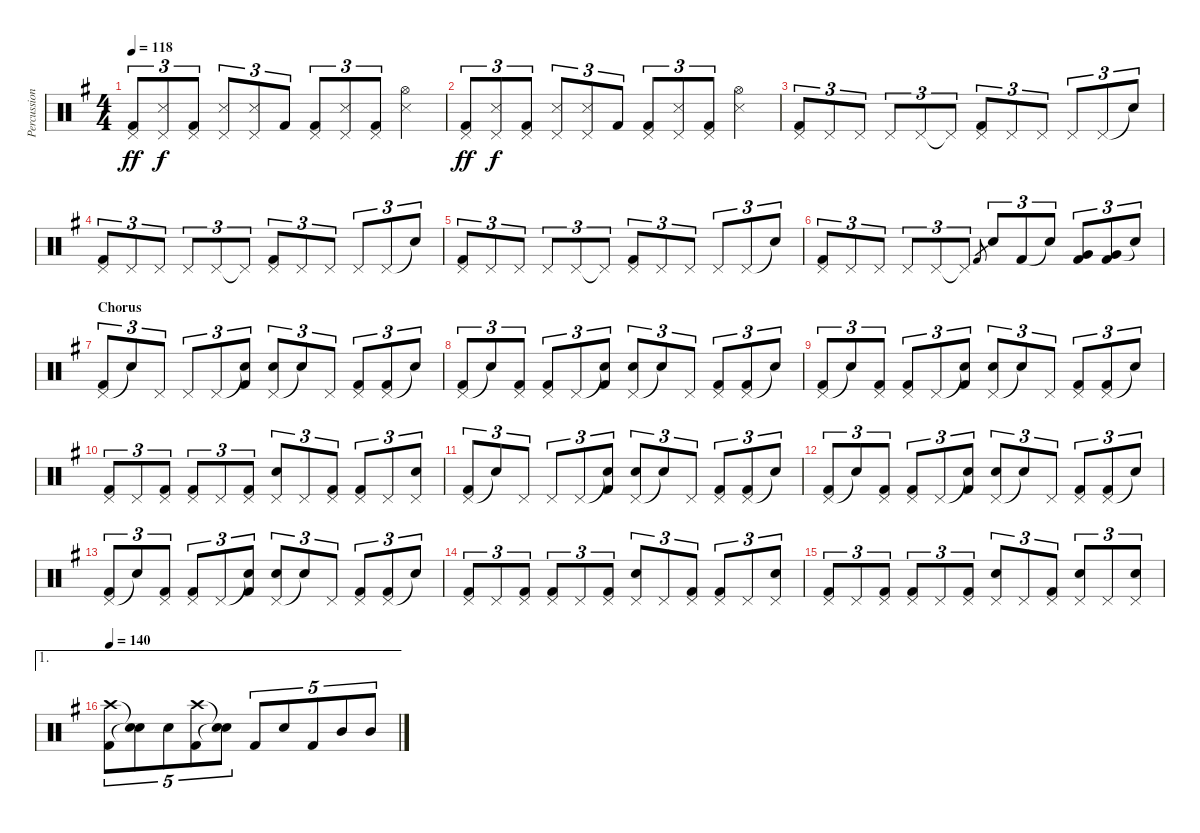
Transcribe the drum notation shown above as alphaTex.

\track ("Percussion" "Percussion") {instrument percussion}
\staff {score}
\articulation defaults
\ts (4 4)
\tempo 118
\clef neutral
\ks eminor
("Pedal Hi-Hat (hit)" "Kick (hit) 2").8{tu (3 2) dy ff} ("Pedal Hi-Hat (hit)" "Snare (side stick) 3").8{tu (3 2) dy f} ("Pedal Hi-Hat (hit)" "Kick (hit) 2").8{tu (3 2)} ("Pedal Hi-Hat (hit)" "Snare (side stick) 3").8{tu (3 2)} ("Pedal Hi-Hat (hit)" "Snare (side stick) 3").8{tu (3 2)} "Kick (hit) 2".8{tu (3 2)} ("Pedal Hi-Hat (hit)" "Kick (hit) 2").8{tu (3 2)} ("Pedal Hi-Hat (hit)" "Snare (side stick) 3").8{tu (3 2)} ("Pedal Hi-Hat (hit)" "Kick (hit) 2").8{tu (3 2)} ("Hi-Hat (open)" "Snare (side stick) 3").4 |
("Pedal Hi-Hat (hit)" "Kick (hit) 2").8{tu (3 2) dy ff} ("Pedal Hi-Hat (hit)" "Snare (side stick) 3").8{tu (3 2) dy f} ("Pedal Hi-Hat (hit)" "Kick (hit) 2").8{tu (3 2)} ("Pedal Hi-Hat (hit)" "Snare (side stick) 3").8{tu (3 2)} ("Pedal Hi-Hat (hit)" "Snare (side stick) 3").8{tu (3 2)} "Kick (hit) 2".8{tu (3 2)} ("Pedal Hi-Hat (hit)" "Kick (hit) 2").8{tu (3 2)} ("Pedal Hi-Hat (hit)" "Snare (side stick) 3").8{tu (3 2)} ("Pedal Hi-Hat (hit)" "Kick (hit) 2").8{tu (3 2)} ("Hi-Hat (open)" "Snare (side stick) 3").4 |
("Pedal Hi-Hat (hit)" "Kick (hit) 2").8{tu (3 2)} "Pedal Hi-Hat (hit)".8{tu (3 2)} "Pedal Hi-Hat (hit)".8{tu (3 2)} "Pedal Hi-Hat (hit)".8{tu (3 2)} "Pedal Hi-Hat (hit)".8{tu (3 2)} "Pedal Hi-Hat (hit)"{t}.8{tu (3 2)} ("Pedal Hi-Hat (hit)" "Kick (hit) 2").8{tu (3 2)} "Pedal Hi-Hat (hit)".8{tu (3 2)} "Pedal Hi-Hat (hit)".8{tu (3 2)} "Pedal Hi-Hat (hit)".8{tu (3 2)} "Pedal Hi-Hat (hit)".8{tu (3 2)} "Snare (hit)"{t}.8{tu (3 2)} |
("Pedal Hi-Hat (hit)" "Kick (hit) 2").8{tu (3 2)} "Pedal Hi-Hat (hit)".8{tu (3 2)} "Pedal Hi-Hat (hit)".8{tu (3 2)} "Pedal Hi-Hat (hit)".8{tu (3 2)} "Pedal Hi-Hat (hit)".8{tu (3 2)} "Pedal Hi-Hat (hit)"{t}.8{tu (3 2)} ("Pedal Hi-Hat (hit)" "Kick (hit) 2").8{tu (3 2)} "Pedal Hi-Hat (hit)".8{tu (3 2)} "Pedal Hi-Hat (hit)".8{tu (3 2)} "Pedal Hi-Hat (hit)".8{tu (3 2)} "Pedal Hi-Hat (hit)".8{tu (3 2)} "Snare (hit)"{t}.8{tu (3 2)} |
("Pedal Hi-Hat (hit)" "Kick (hit) 2").8{tu (3 2)} "Pedal Hi-Hat (hit)".8{tu (3 2)} "Pedal Hi-Hat (hit)".8{tu (3 2)} "Pedal Hi-Hat (hit)".8{tu (3 2)} "Pedal Hi-Hat (hit)".8{tu (3 2)} "Pedal Hi-Hat (hit)"{t}.8{tu (3 2)} ("Pedal Hi-Hat (hit)" "Kick (hit) 2").8{tu (3 2)} "Pedal Hi-Hat (hit)".8{tu (3 2)} "Pedal Hi-Hat (hit)".8{tu (3 2)} "Pedal Hi-Hat (hit)".8{tu (3 2)} "Pedal Hi-Hat (hit)".8{tu (3 2)} "Snare (hit)"{t}.8{tu (3 2)} |
("Pedal Hi-Hat (hit)" "Kick (hit) 2").8{tu (3 2)} "Pedal Hi-Hat (hit)".8{tu (3 2)} "Pedal Hi-Hat (hit)".8{tu (3 2)} "Pedal Hi-Hat (hit)".8{tu (3 2)} "Pedal Hi-Hat (hit)".8{tu (3 2)} "Pedal Hi-Hat (hit)"{t}.8{tu (3 2)} "Kick (hit) 2".8{gr} "Snare (hit) 2".8{tu (3 2)} "Kick (hit) 2".8{tu (3 2)} "Snare (hit)"{t}.8{tu (3 2)} ("Very Low Tom (hit)" "Kick (hit) 2").8{tu (3 2)} ("Very Low Tom (hit)" "Kick (hit) 2").8{tu (3 2)} "Snare (hit)"{t}.8{tu (3 2)} |
\section ("" "Chorus")
("Pedal Hi-Hat (hit)" "Kick (hit) 2").8{tu (3 2)} "Snare (hit)"{t}.8{tu (3 2)} "Pedal Hi-Hat (hit)".8{tu (3 2)} "Pedal Hi-Hat (hit)".8{tu (3 2)} "Pedal Hi-Hat (hit)".8{tu (3 2)} ("Snare (hit)"{t} "Kick (hit) 2").8{tu (3 2)} ("Pedal Hi-Hat (hit)" "Snare (hit) 2").8{tu (3 2)} "Snare (hit)"{t}.8{tu (3 2)} "Pedal Hi-Hat (hit)".8{tu (3 2)} ("Pedal Hi-Hat (hit)" "Kick (hit) 2").8{tu (3 2)} ("Pedal Hi-Hat (hit)" "Kick (hit) 2").8{tu (3 2)} "Snare (hit)"{t}.8{tu (3 2)} |
("Pedal Hi-Hat (hit)" "Kick (hit) 2").8{tu (3 2)} "Snare (hit)"{t}.8{tu (3 2)} ("Pedal Hi-Hat (hit)" "Kick (hit) 2").8{tu (3 2)} ("Pedal Hi-Hat (hit)" "Kick (hit) 2").8{tu (3 2)} "Pedal Hi-Hat (hit)".8{tu (3 2)} ("Snare (hit)"{t} "Kick (hit) 2").8{tu (3 2)} ("Pedal Hi-Hat (hit)" "Snare (hit) 2").8{tu (3 2)} "Snare (hit)"{t}.8{tu (3 2)} "Pedal Hi-Hat (hit)".8{tu (3 2)} ("Pedal Hi-Hat (hit)" "Kick (hit) 2").8{tu (3 2)} ("Pedal Hi-Hat (hit)" "Kick (hit) 2").8{tu (3 2)} "Snare (hit)"{t}.8{tu (3 2)} |
("Pedal Hi-Hat (hit)" "Kick (hit) 2").8{tu (3 2)} "Snare (hit)"{t}.8{tu (3 2)} ("Pedal Hi-Hat (hit)" "Kick (hit) 2").8{tu (3 2)} ("Pedal Hi-Hat (hit)" "Kick (hit) 2").8{tu (3 2)} "Pedal Hi-Hat (hit)".8{tu (3 2)} ("Snare (hit)"{t} "Kick (hit) 2").8{tu (3 2)} ("Pedal Hi-Hat (hit)" "Snare (hit) 2").8{tu (3 2)} "Snare (hit)"{t}.8{tu (3 2)} "Pedal Hi-Hat (hit)".8{tu (3 2)} ("Pedal Hi-Hat (hit)" "Kick (hit) 2").8{tu (3 2)} ("Pedal Hi-Hat (hit)" "Kick (hit) 2").8{tu (3 2)} "Snare (hit)"{t}.8{tu (3 2)} |
("Pedal Hi-Hat (hit)" "Kick (hit) 2").8{tu (3 2)} "Pedal Hi-Hat (hit)".8{tu (3 2)} ("Pedal Hi-Hat (hit)" "Kick (hit) 2").8{tu (3 2)} ("Pedal Hi-Hat (hit)" "Kick (hit) 2").8{tu (3 2)} "Pedal Hi-Hat (hit)".8{tu (3 2)} ("Pedal Hi-Hat (hit)" "Kick (hit) 2").8{tu (3 2)} ("Pedal Hi-Hat (hit)" "Snare (hit) 2").8{tu (3 2)} "Pedal Hi-Hat (hit)".8{tu (3 2)} ("Pedal Hi-Hat (hit)" "Kick (hit) 2").8{tu (3 2)} ("Pedal Hi-Hat (hit)" "Kick (hit) 2").8{tu (3 2)} "Pedal Hi-Hat (hit)".8{tu (3 2)} ("Pedal Hi-Hat (hit)" "Snare (hit) 2").8{tu (3 2)} |
("Pedal Hi-Hat (hit)" "Kick (hit) 2").8{tu (3 2)} "Snare (hit)"{t}.8{tu (3 2)} "Pedal Hi-Hat (hit)".8{tu (3 2)} "Pedal Hi-Hat (hit)".8{tu (3 2)} "Pedal Hi-Hat (hit)".8{tu (3 2)} ("Snare (hit)"{t} "Kick (hit) 2").8{tu (3 2)} ("Pedal Hi-Hat (hit)" "Snare (hit) 2").8{tu (3 2)} "Snare (hit)"{t}.8{tu (3 2)} "Pedal Hi-Hat (hit)".8{tu (3 2)} ("Pedal Hi-Hat (hit)" "Kick (hit) 2").8{tu (3 2)} ("Pedal Hi-Hat (hit)" "Kick (hit) 2").8{tu (3 2)} "Snare (hit)"{t}.8{tu (3 2)} |
("Pedal Hi-Hat (hit)" "Kick (hit) 2").8{tu (3 2)} "Snare (hit)"{t}.8{tu (3 2)} ("Pedal Hi-Hat (hit)" "Kick (hit) 2").8{tu (3 2)} ("Pedal Hi-Hat (hit)" "Kick (hit) 2").8{tu (3 2)} "Pedal Hi-Hat (hit)".8{tu (3 2)} ("Snare (hit)"{t} "Kick (hit) 2").8{tu (3 2)} ("Pedal Hi-Hat (hit)" "Snare (hit) 2").8{tu (3 2)} "Snare (hit)"{t}.8{tu (3 2)} "Pedal Hi-Hat (hit)".8{tu (3 2)} ("Pedal Hi-Hat (hit)" "Kick (hit) 2").8{tu (3 2)} ("Pedal Hi-Hat (hit)" "Kick (hit) 2").8{tu (3 2)} "Snare (hit)"{t}.8{tu (3 2)} |
("Pedal Hi-Hat (hit)" "Kick (hit) 2").8{tu (3 2)} "Snare (hit)"{t}.8{tu (3 2)} ("Pedal Hi-Hat (hit)" "Kick (hit) 2").8{tu (3 2)} ("Pedal Hi-Hat (hit)" "Kick (hit) 2").8{tu (3 2)} "Pedal Hi-Hat (hit)".8{tu (3 2)} ("Snare (hit)"{t} "Kick (hit) 2").8{tu (3 2)} ("Pedal Hi-Hat (hit)" "Snare (hit) 2").8{tu (3 2)} "Snare (hit)"{t}.8{tu (3 2)} "Pedal Hi-Hat (hit)".8{tu (3 2)} ("Pedal Hi-Hat (hit)" "Kick (hit) 2").8{tu (3 2)} ("Pedal Hi-Hat (hit)" "Kick (hit) 2").8{tu (3 2)} "Snare (hit)"{t}.8{tu (3 2)} |
("Pedal Hi-Hat (hit)" "Kick (hit) 2").8{tu (3 2)} "Pedal Hi-Hat (hit)".8{tu (3 2)} ("Pedal Hi-Hat (hit)" "Kick (hit) 2").8{tu (3 2)} ("Pedal Hi-Hat (hit)" "Kick (hit) 2").8{tu (3 2)} "Pedal Hi-Hat (hit)".8{tu (3 2)} ("Pedal Hi-Hat (hit)" "Kick (hit) 2").8{tu (3 2)} ("Pedal Hi-Hat (hit)" "Snare (hit) 2").8{tu (3 2)} "Pedal Hi-Hat (hit)".8{tu (3 2)} ("Pedal Hi-Hat (hit)" "Kick (hit) 2").8{tu (3 2)} ("Pedal Hi-Hat (hit)" "Kick (hit) 2").8{tu (3 2)} "Pedal Hi-Hat (hit)".8{tu (3 2)} ("Pedal Hi-Hat (hit)" "Snare (hit) 2").8{tu (3 2)} |
("Pedal Hi-Hat (hit)" "Kick (hit) 2").8{tu (3 2)} "Pedal Hi-Hat (hit)".8{tu (3 2)} ("Pedal Hi-Hat (hit)" "Kick (hit) 2").8{tu (3 2)} ("Pedal Hi-Hat (hit)" "Kick (hit) 2").8{tu (3 2)} "Pedal Hi-Hat (hit)".8{tu (3 2)} ("Pedal Hi-Hat (hit)" "Kick (hit) 2").8{tu (3 2)} ("Pedal Hi-Hat (hit)" "Snare (hit) 2").8{tu (3 2)} "Pedal Hi-Hat (hit)".8{tu (3 2)} ("Pedal Hi-Hat (hit)" "Kick (hit) 2").8{tu (3 2)} ("Pedal Hi-Hat (hit)" "Snare (hit) 2").8{tu (3 2)} "Pedal Hi-Hat (hit)".8{tu (3 2)} ("Pedal Hi-Hat (hit)" "Snare (hit) 2").8{tu (3 2)} |
\ae 1
\tempo 140
("Crash high (hit)" "Kick (hit) 2").8{tu (5 4)} ("Snare (hit)"{t} "Snare (hit)"{t}).8{tu (5 4)} "Snare (hit) 2".8{tu (5 4)} ("Crash high (hit)" "Kick (hit) 2").8{tu (5 4)} ("Snare (hit)"{t} "Snare (hit)"{t}).8{tu (5 4)} "Kick (hit) 2".8{tu (5 4)} "Snare (hit) 2".8{tu (5 4)} "Kick (hit) 2".8{tu (5 4)} "Mid Tom (hit)".8{tu (5 4)} "Mid Tom (hit)".8{tu (5 4)}
